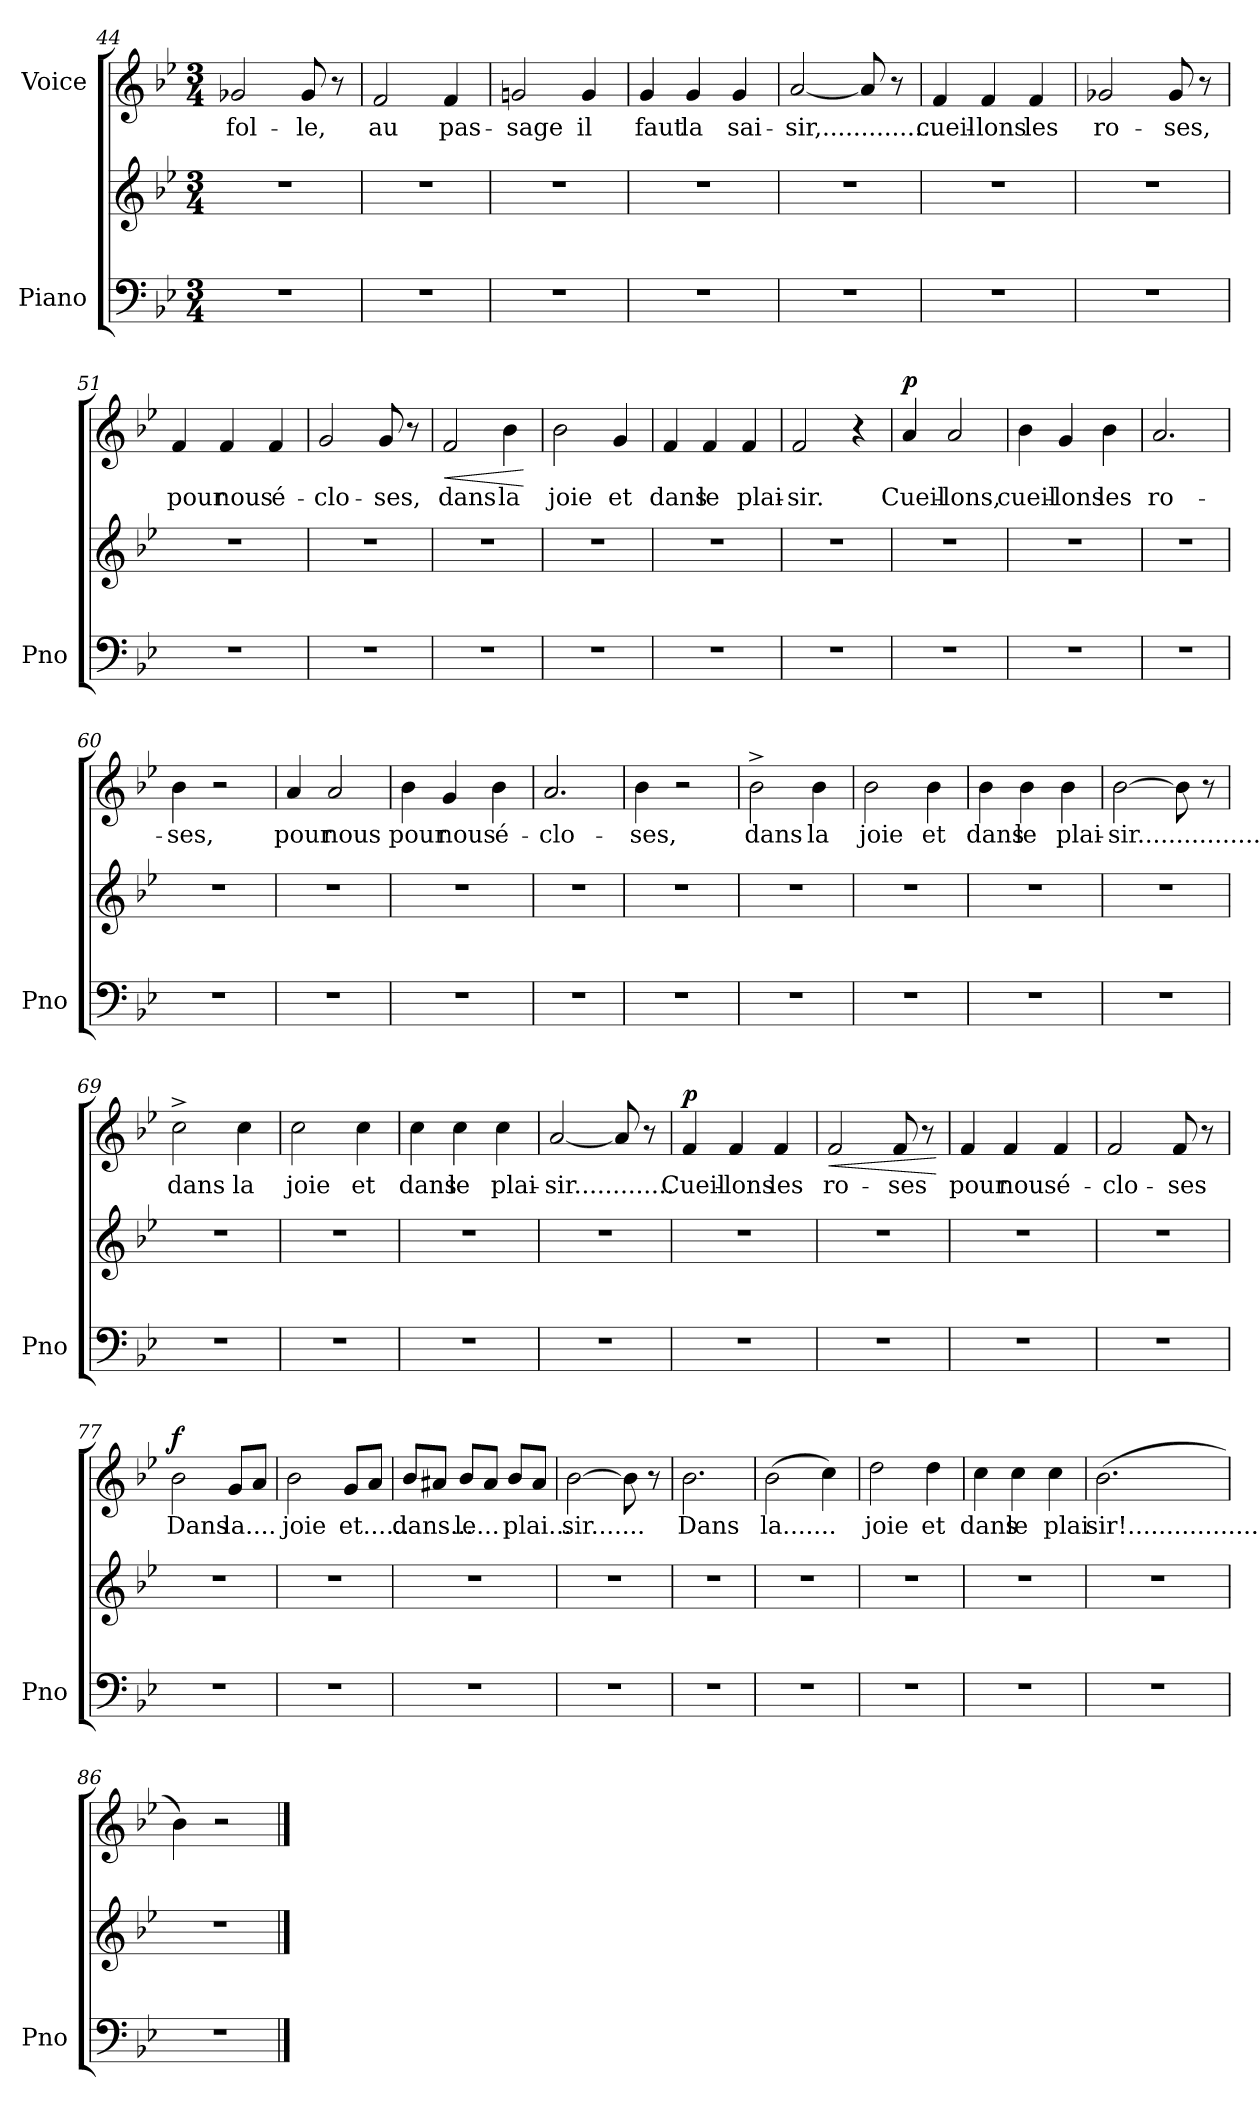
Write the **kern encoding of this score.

**kern	**kern	**kern	**text	**dynam
*part2	*part2	*part1	*part1	*part1
*staff3	*staff2	*staff1	*staff1	*staff1
*I"Piano	*	*I"Voice	*	*
*I'Pno	*	*	*	*
*clefF4	*clefG2	*clefG2	*	*
*k[b-e-]	*k[b-e-]	*k[b-e-]	*	*
*M3/4	*M3/4	*M3/4	*	*
=44	=44	=44	=44	=44
2.r	2.r	2g-X/	fol-	.
.	.	8g-/	-le,	.
.	.	8r	.	.
=45	=45	=45	=45	=45
2.r	2.r	2f/	au	.
.	.	4f/	pas-	.
!!LO:LB:g=z
=46	=46	=46	=46	=46
2.r	2.r	2gn/	-sage	.
.	.	4g/	il	.
=47	=47	=47	=47	=47
2.r	2.r	4g/	faut	.
.	.	4g/	la	.
.	.	4g/	sai-	.
=48	=48	=48	=48	=48
2.r	2.r	[2a/	-sir,...............	.
.	.	8a/]	.	.
.	.	8r	.	.
=49	=49	=49	=49	=49
2.r	2.r	4f/	cueil-	.
.	.	4f/	-lons	.
.	.	4f/	les	.
=50	=50	=50	=50	=50
2.r	2.r	2g-X/	ro-	.
.	.	8g-/	-ses,	.
.	.	8r	.	.
!!LO:PB:g=z
=51	=51	=51	=51	=51
2.r	2.r	4f/	pour	.
.	.	4f/	nous	.
.	.	4f/	é-	.
=52	=52	=52	=52	=52
2.r	2.r	2g/	-clo-	.
.	.	8g/	-ses,	.
.	.	8r	.	.
=53	=53	=53	=53	=53
!	!	!	!	!LO:HP:b
2.r	2.r	2f/	dans	<
.	.	4b-\	la	.
.	.	.	.	[
=54	=54	=54	=54	=54
2.r	2.r	2b-\	joie	.
.	.	4g/	et	.
=55	=55	=55	=55	=55
2.r	2.r	4f/	dans	.
.	.	4f/	le	.
.	.	4f/	plai-	.
=56	=56	=56	=56	=56
2.r	2.r	2f/	-sir.	.
.	.	4r	.	.
!!LO:LB:g=z
=57	=57	=57	=57	=57
!	!	!	!	!LO:DY:a
2.r	2.r	4a/	Cueil-	p
.	.	2a/	-lons,	.
=58	=58	=58	=58	=58
2.r	2.r	4b-\	cueil-	.
.	.	4g/	-lons	.
.	.	4b-\	les	.
=59	=59	=59	=59	=59
2.r	2.r	2.a/	ro-	.
=60	=60	=60	=60	=60
2.r	2.r	4b-\	-ses,	.
.	.	2r	.	.
=61	=61	=61	=61	=61
2.r	2.r	4a/	pour	.
.	.	2a/	nous	.
!!LO:LB:g=z
=62	=62	=62	=62	=62
2.r	2.r	4b-\	pour	.
.	.	4g/	nous	.
.	.	4b-\	é-	.
=63	=63	=63	=63	=63
2.r	2.r	2.a/	-clo-	.
=64	=64	=64	=64	=64
2.r	2.r	4b-\	-ses,	.
.	.	2r	.	.
=65	=65	=65	=65	=65
2.r	2.r	2b-^\	dans	.
.	.	4b-\	la	.
=66	=66	=66	=66	=66
2.r	2.r	2b-\	joie	.
.	.	4b-\	et	.
!!LO:LB:g=z
=67	=67	=67	=67	=67
2.r	2.r	4b-\	dans	.
.	.	4b-\	le	.
.	.	4b-\	plai-	.
=68	=68	=68	=68	=68
2.r	2.r	[2b-\	-sir.................	.
.	.	8b-\]	.	.
.	.	8r	.	.
=69	=69	=69	=69	=69
2.r	2.r	2cc^\	dans	.
.	.	4cc\	la	.
=70	=70	=70	=70	=70
2.r	2.r	2cc\	joie	.
.	.	4cc\	et	.
=71	=71	=71	=71	=71
2.r	2.r	4cc\	dans	.
.	.	4cc\	le	.
.	.	4cc\	plai-	.
!!LO:PB:g=z
=72	=72	=72	=72	=72
2.r	2.r	[2a/	-sir.............	.
.	.	8a/]	.	.
.	.	8r	.	.
=73	=73	=73	=73	=73
!	!	!	!	!LO:DY:a
2.r	2.r	4f/	Cueil-	p
.	.	4f/	-lons	.
.	.	4f/	les	.
=74	=74	=74	=74	=74
!	!	!	!	!LO:HP:b
2.r	2.r	2f/	ro-	<
.	.	8f/	-ses	.
.	.	8r	.	.
.	.	.	.	[
=75	=75	=75	=75	=75
2.r	2.r	4f/	pour	.
.	.	4f/	nous	.
.	.	4f/	é-	.
=76	=76	=76	=76	=76
2.r	2.r	2f/	-clo-	.
.	.	8f/	-ses	.
.	.	8r	.	.
!!LO:LB:g=z
=77	=77	=77	=77	=77
!	!	!	!	!LO:DY:a
2.r	2.r	2b-\	Dans	f
.	.	8g/L	la....	.
.	.	8a/J	.	.
=78	=78	=78	=78	=78
2.r	2.r	2b-\	joie	.
.	.	8g/L	et......	.
.	.	8a/J	.	.
=79	=79	=79	=79	=79
2.r	2.r	8b-/L	dans...	.
.	.	8a#X/J	.	.
.	.	8b-/L	le...	.
.	.	8a#/J	.	.
.	.	8b-/L	plai...	.
.	.	8a#/J	.	.
=80	=80	=80	=80	=80
2.r	2.r	[2b-\	sir.......	.
.	.	8b-\]	.	.
.	.	8r	.	.
=81	=81	=81	=81	=81
2.r	2.r	2.b-\	Dans	.
!!LO:LB:g=z
=82	=82	=82	=82	=82
2.r	2.r	(2b-\	la.......	.
.	.	4cc\)	.	.
=83	=83	=83	=83	=83
2.r	2.r	2dd\	joie	.
.	.	4dd\	et	.
=84	=84	=84	=84	=84
2.r	2.r	4cc\	dans	.
.	.	4cc\	le	.
.	.	4cc\	plai-	.
=85	=85	=85	=85	=85
2.r	2.r	(2.b-\	-sir!.....................	.
=86	=86	=86	=86	=86
2.r	2.r	4b-\)	.	.
.	.	2r	.	.
==	==	==	==	==
*-	*-	*-	*-	*-
